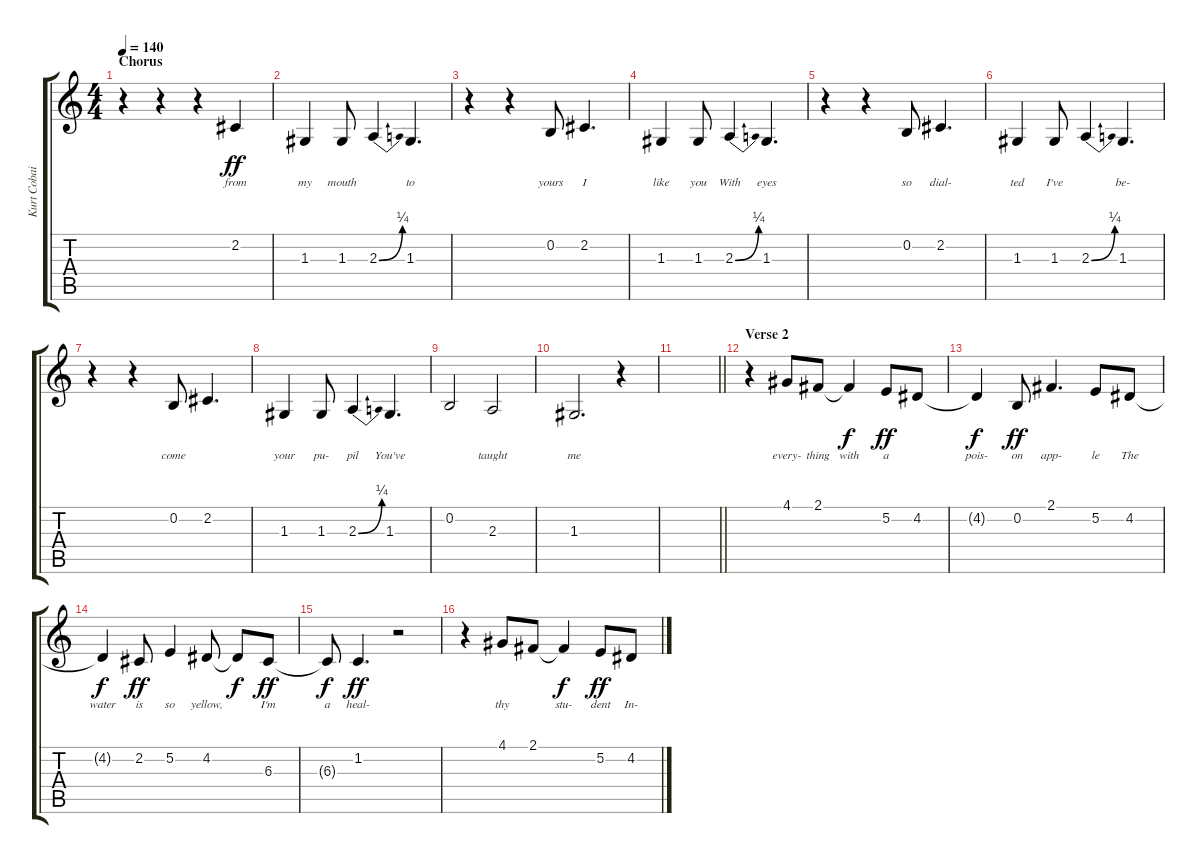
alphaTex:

\track ("Kurt Cobain (Voz)" "Kurt Cobai") {instrument flute}
\staff {score tabs}
\tuning (E4 B3 G3 D3 A2 E2) {hide}
\ts (4 4)
\section ("" "Chorus")
\tempo 140
\clef g2
\ks c
r.4{dy ff} r.4 r.4 2.2.4{lyrics (0 "from") lyrics (1 "") lyrics (2 "") lyrics (3 "") lyrics (4 "")} |
1.3.4{lyrics (0 "my") lyrics (1 "") lyrics (2 "") lyrics (3 "") lyrics (4 "")} 1.3.8{lyrics (0 "mouth") lyrics (1 "") lyrics (2 "") lyrics (3 "") lyrics (4 "")} 2.3{be (bend 0 0 60 1)}.4{lyrics (0 "") lyrics (1 "") lyrics (2 "") lyrics (3 "") lyrics (4 "")} 1.3.4{d lyrics (0 "to") lyrics (1 "") lyrics (2 "") lyrics (3 "") lyrics (4 "")} |
r.4 r.4 0.2.8{lyrics (0 "yours") lyrics (1 "") lyrics (2 "") lyrics (3 "") lyrics (4 "")} 2.2.4{d lyrics (0 "I") lyrics (1 "") lyrics (2 "") lyrics (3 "") lyrics (4 "")} |
1.3.4{lyrics (0 "like") lyrics (1 "") lyrics (2 "") lyrics (3 "") lyrics (4 "")} 1.3.8{lyrics (0 "you") lyrics (1 "") lyrics (2 "") lyrics (3 "") lyrics (4 "")} 2.3{be (bend 0 0 60 1)}.4{lyrics (0 "With") lyrics (1 "") lyrics (2 "") lyrics (3 "") lyrics (4 "")} 1.3.4{d lyrics (0 "eyes") lyrics (1 "") lyrics (2 "") lyrics (3 "") lyrics (4 "")} |
r.4 r.4 0.2.8{lyrics (0 "so") lyrics (1 "") lyrics (2 "") lyrics (3 "") lyrics (4 "")} 2.2.4{d lyrics (0 "dial-") lyrics (1 "") lyrics (2 "") lyrics (3 "") lyrics (4 "")} |
1.3.4{lyrics (0 "ted") lyrics (1 "") lyrics (2 "") lyrics (3 "") lyrics (4 "")} 1.3.8{lyrics (0 "I've") lyrics (1 "") lyrics (2 "") lyrics (3 "") lyrics (4 "")} 2.3{be (bend 0 0 60 1)}.4{lyrics (0 "") lyrics (1 "") lyrics (2 "") lyrics (3 "") lyrics (4 "")} 1.3.4{d lyrics (0 "be-") lyrics (1 "") lyrics (2 "") lyrics (3 "") lyrics (4 "")} |
r.4 r.4 0.2.8{lyrics (0 "come") lyrics (1 "") lyrics (2 "") lyrics (3 "") lyrics (4 "")} 2.2.4{d lyrics (0 "") lyrics (1 "") lyrics (2 "") lyrics (3 "") lyrics (4 "")} |
1.3.4{lyrics (0 "your") lyrics (1 "") lyrics (2 "") lyrics (3 "") lyrics (4 "")} 1.3.8{lyrics (0 "pu-") lyrics (1 "") lyrics (2 "") lyrics (3 "") lyrics (4 "")} 2.3{be (bend 0 0 60 1)}.4{lyrics (0 "pil") lyrics (1 "") lyrics (2 "") lyrics (3 "") lyrics (4 "")} 1.3.4{d lyrics (0 "You've") lyrics (1 "") lyrics (2 "") lyrics (3 "") lyrics (4 "")} |
0.2.2{lyrics (0 "") lyrics (1 "") lyrics (2 "") lyrics (3 "") lyrics (4 "")} 2.3.2{lyrics (0 "taught") lyrics (1 "") lyrics (2 "") lyrics (3 "") lyrics (4 "")} |
1.3.2{d lyrics (0 "me") lyrics (1 "") lyrics (2 "") lyrics (3 "") lyrics (4 "")} r.4 |
\barLineRight lightlight
|
\section ("" "Verse 2")
r.4 4.1.8{lyrics (0 "every-") lyrics (1 "") lyrics (2 "") lyrics (3 "") lyrics (4 "")} 2.1.8{lyrics (0 "thing") lyrics (1 "") lyrics (2 "") lyrics (3 "") lyrics (4 "")} 2.1{t}.4{lyrics (0 "with") lyrics (1 "") lyrics (2 "") lyrics (3 "") lyrics (4 "") dy f} 5.2.8{lyrics (0 "a") lyrics (1 "") lyrics (2 "") lyrics (3 "") lyrics (4 "") dy ff} 4.2.8{lyrics (0 "") lyrics (1 "") lyrics (2 "") lyrics (3 "") lyrics (4 "")} |
4.2{t}.4{lyrics (0 "pois-") lyrics (1 "") lyrics (2 "") lyrics (3 "") lyrics (4 "") dy f} 0.2.8{lyrics (0 "on") lyrics (1 "") lyrics (2 "") lyrics (3 "") lyrics (4 "") dy ff} 2.1.4{d lyrics (0 "app-") lyrics (1 "") lyrics (2 "") lyrics (3 "") lyrics (4 "")} 5.2.8{lyrics (0 "le") lyrics (1 "") lyrics (2 "") lyrics (3 "") lyrics (4 "")} 4.2.8{lyrics (0 "The") lyrics (1 "") lyrics (2 "") lyrics (3 "") lyrics (4 "")} |
4.2{t}.4{lyrics (0 "water") lyrics (1 "") lyrics (2 "") lyrics (3 "") lyrics (4 "") dy f} 2.2.8{lyrics (0 "is") lyrics (1 "") lyrics (2 "") lyrics (3 "") lyrics (4 "") dy ff} 5.2.4{lyrics (0 "so") lyrics (1 "") lyrics (2 "") lyrics (3 "") lyrics (4 "")} 4.2.8{lyrics (0 "yellow,") lyrics (1 "") lyrics (2 "") lyrics (3 "") lyrics (4 "")} 4.2{t}.8{lyrics (0 "") lyrics (1 "") lyrics (2 "") lyrics (3 "") lyrics (4 "") dy f} 6.3.8{lyrics (0 "I'm") lyrics (1 "") lyrics (2 "") lyrics (3 "") lyrics (4 "") dy ff} |
6.3{t}.8{lyrics (0 "a") lyrics (1 "") lyrics (2 "") lyrics (3 "") lyrics (4 "") dy f} 1.2.4{d lyrics (0 "heal-") lyrics (1 "") lyrics (2 "") lyrics (3 "") lyrics (4 "") dy ff} r.2 |
r.4 4.1.8{lyrics (0 "thy") lyrics (1 "") lyrics (2 "") lyrics (3 "") lyrics (4 "")} 2.1.8{lyrics (0 "") lyrics (1 "") lyrics (2 "") lyrics (3 "") lyrics (4 "")} 2.1{t}.4{lyrics (0 "stu-") lyrics (1 "") lyrics (2 "") lyrics (3 "") lyrics (4 "") dy f} 5.2.8{lyrics (0 "dent") lyrics (1 "") lyrics (2 "") lyrics (3 "") lyrics (4 "") dy ff} 4.2.8{lyrics (0 "In-") lyrics (1 "") lyrics (2 "") lyrics (3 "") lyrics (4 "")}
